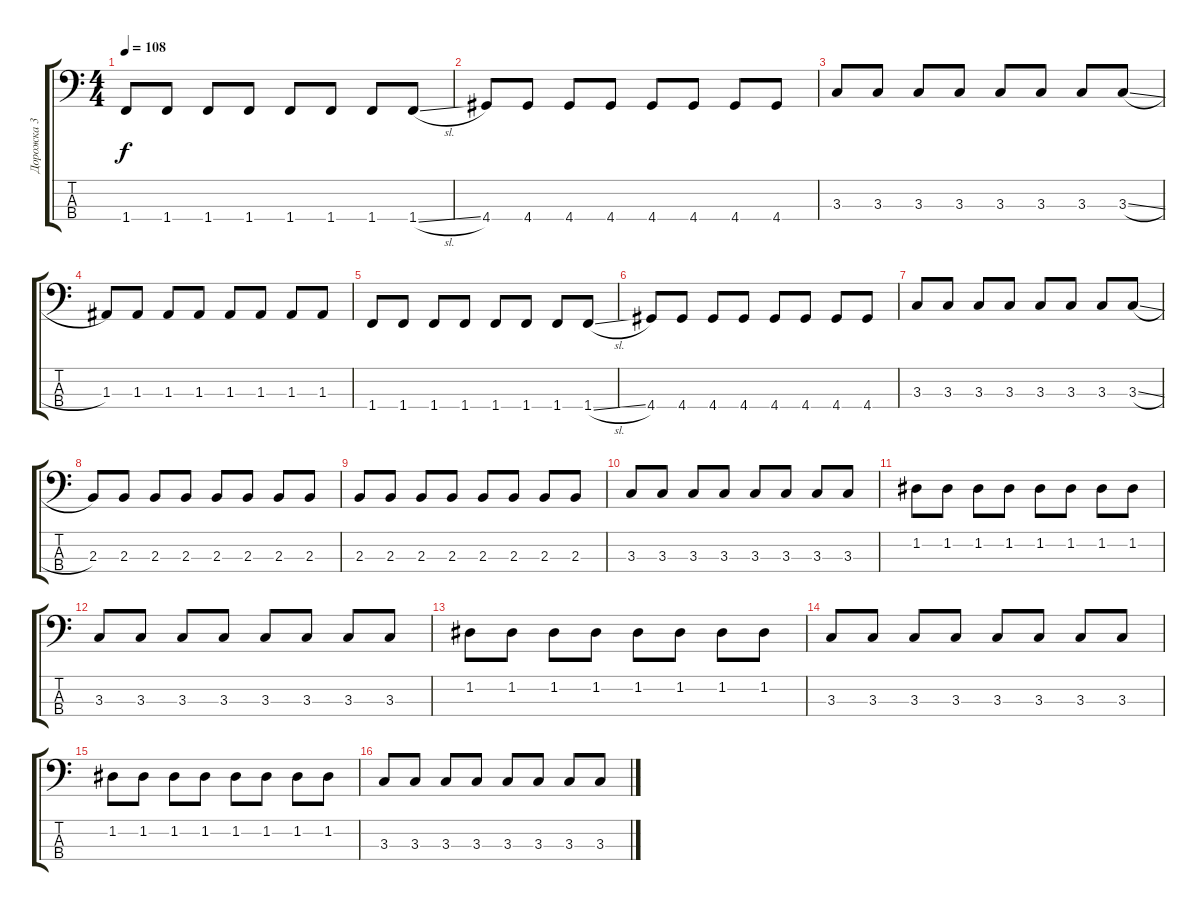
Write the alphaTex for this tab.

\track ("Дорожка 3" "Дорожка 3") {instrument electricbassfinger}
\staff {score tabs}
\tuning (G2 D2 A1 E1) {hide}
\ts (4 4)
\tempo 108
\clef f4
\ks c
1.4.8{dy f} 1.4.8 1.4.8 1.4.8 1.4.8 1.4.8 1.4.8 1.4{sl}.8 |
4.4.8 4.4.8 4.4.8 4.4.8 4.4.8 4.4.8 4.4.8 4.4.8 |
3.3.8 3.3.8 3.3.8 3.3.8 3.3.8 3.3.8 3.3.8 3.3{sl}.8 |
1.3.8 1.3.8 1.3.8 1.3.8 1.3.8 1.3.8 1.3.8 1.3.8 |
1.4.8 1.4.8 1.4.8 1.4.8 1.4.8 1.4.8 1.4.8 1.4{sl}.8 |
4.4.8 4.4.8 4.4.8 4.4.8 4.4.8 4.4.8 4.4.8 4.4.8 |
3.3.8 3.3.8 3.3.8 3.3.8 3.3.8 3.3.8 3.3.8 3.3{sl}.8 |
2.3.8 2.3.8 2.3.8 2.3.8 2.3.8 2.3.8 2.3.8 2.3.8 |
2.3.8 2.3.8 2.3.8 2.3.8 2.3.8 2.3.8 2.3.8 2.3.8 |
3.3.8 3.3.8 3.3.8 3.3.8 3.3.8 3.3.8 3.3.8 3.3.8 |
1.2.8 1.2.8 1.2.8 1.2.8 1.2.8 1.2.8 1.2.8 1.2.8 |
3.3.8 3.3.8 3.3.8 3.3.8 3.3.8 3.3.8 3.3.8 3.3.8 |
1.2.8 1.2.8 1.2.8 1.2.8 1.2.8 1.2.8 1.2.8 1.2.8 |
3.3.8 3.3.8 3.3.8 3.3.8 3.3.8 3.3.8 3.3.8 3.3.8 |
1.2.8 1.2.8 1.2.8 1.2.8 1.2.8 1.2.8 1.2.8 1.2.8 |
3.3.8 3.3.8 3.3.8 3.3.8 3.3.8 3.3.8 3.3.8 3.3.8
